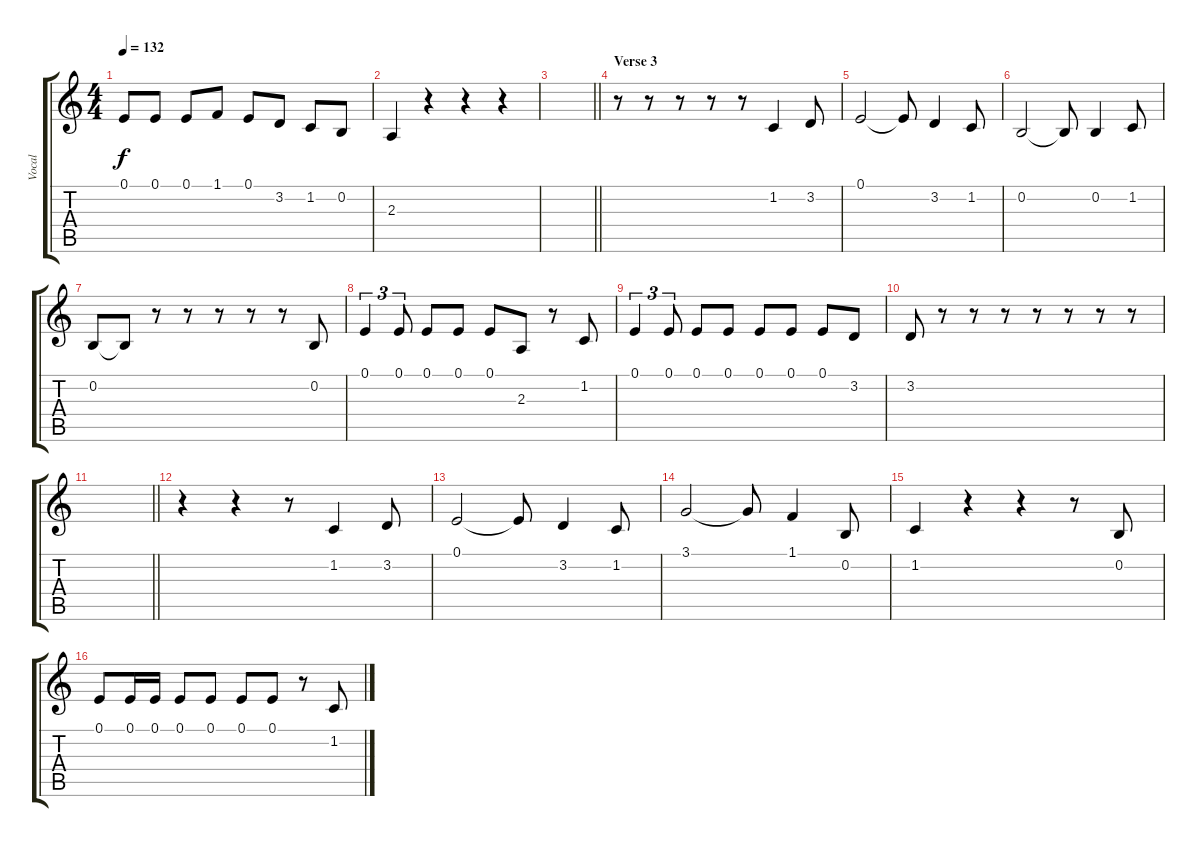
\track ("Vocal" "Vocal") {instrument lead6voice}
\staff {score tabs}
\tuning (E4 B3 G3 D3 A2 E2) {hide}
\ts (4 4)
\tempo 132
\clef g2
\ks c
0.1.8{dy f} 0.1.8 0.1.8 1.1.8 0.1.8 3.2.8 1.2.8 0.2.8 |
2.3.4 r.4 r.4 r.4 |
\barLineRight lightlight
|
\section ("" "Verse 3")
r.8 r.8 r.8 r.8 r.8 1.2.4 3.2.8 |
0.1.2 0.1{t}.8 3.2.4 1.2.8 |
0.2.2 0.2{t}.8 0.2.4 1.2.8 |
0.2.8 0.2{t}.8 r.8 r.8 r.8 r.8 r.8 0.2.8 |
0.1.4{tu (3 2)} 0.1.8{tu (3 2)} 0.1.8 0.1.8 0.1.8 2.3.8 r.8 1.2.8 |
0.1.4{tu (3 2)} 0.1.8{tu (3 2)} 0.1.8 0.1.8 0.1.8 0.1.8 0.1.8 3.2.8 |
3.2.8 r.8 r.8 r.8 r.8 r.8 r.8 r.8 |
\barLineRight lightlight
|
r.4 r.4 r.8 1.2.4 3.2.8 |
0.1.2 0.1{t}.8 3.2.4 1.2.8 |
3.1.2 3.1{t}.8 1.1.4 0.2.8 |
1.2.4 r.4 r.4 r.8 0.2.8 |
0.1.8 0.1.16 0.1.16 0.1.8 0.1.8 0.1.8 0.1.8 r.8 1.2.8
